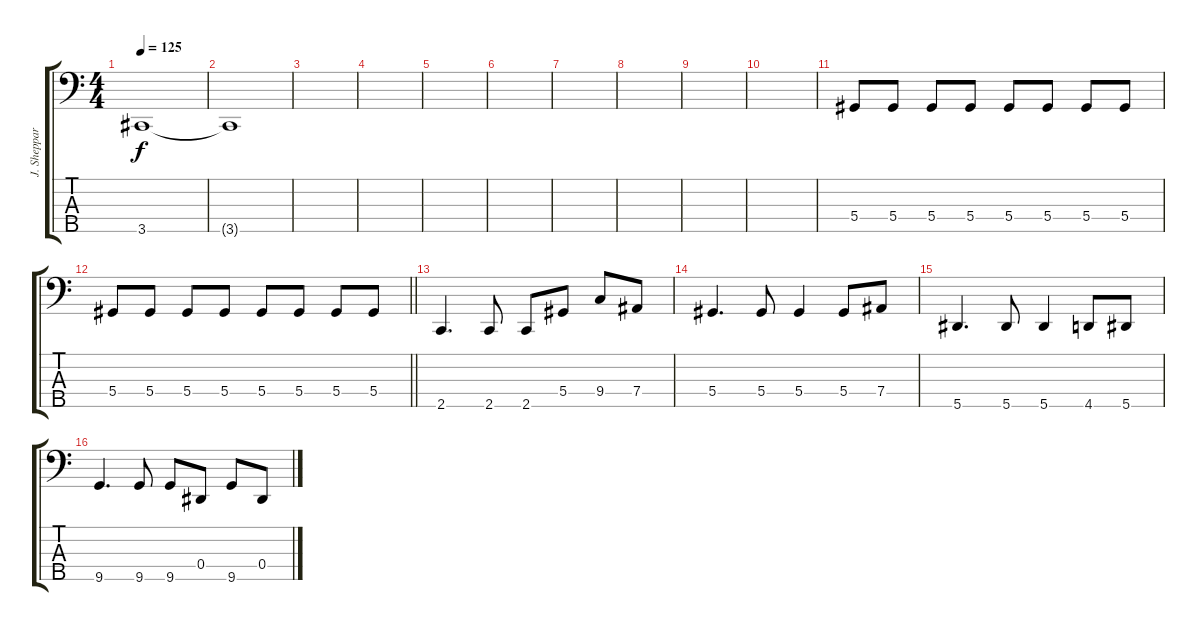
\track ("J. Sheppard (Bass)" "J. Sheppar") {instrument electricbassfinger}
\staff {score tabs}
\tuning (Gb2 Db2 Ab1 Eb1 Bb0) {hide}
\ts (4 4)
\section ("" "")
\tempo 125
\clef f4
\ks c
3.5.1{dy f} |
3.5{t}.1 |
|
|
|
|
|
|
|
|
5.4.8 5.4.8 5.4.8 5.4.8 5.4.8 5.4.8 5.4.8 5.4.8 |
\barLineRight lightlight
5.4.8 5.4.8 5.4.8 5.4.8 5.4.8 5.4.8 5.4.8 5.4.8 |
\section ("" "")
2.5.4{d} 2.5.8 2.5.8 5.4.8 9.4.8 7.4.8 |
5.4.4{d} 5.4.8 5.4.4 5.4.8 7.4.8 |
5.5.4{d} 5.5.8 5.5.4 4.5.8 5.5.8 |
9.5.4{d} 9.5.8 9.5.8 0.4.8 9.5.8 0.4.8
